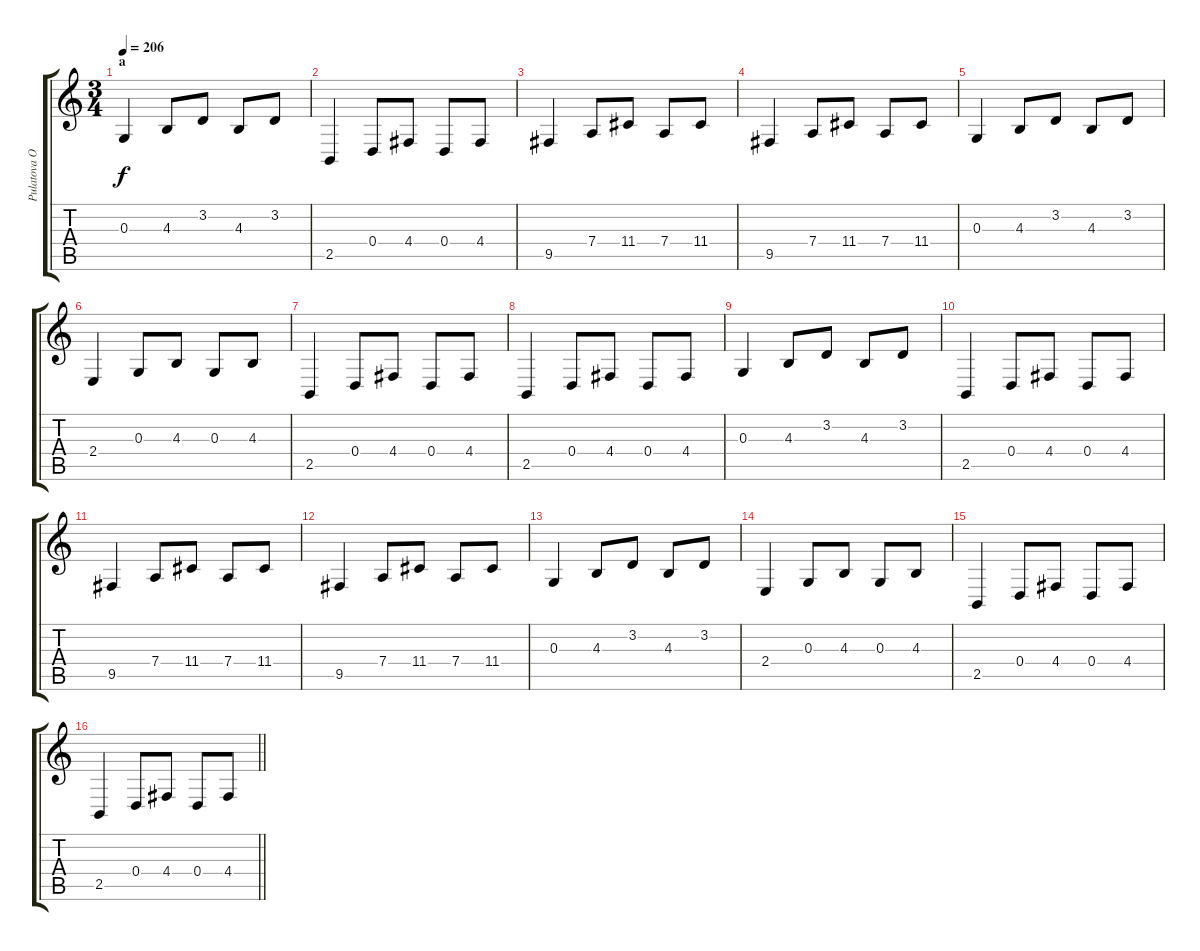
\track ("Pulatova O (LH)" "Pulatova O") {instrument acousticgrandpiano}
\staff {score tabs}
\tuning (E4 B3 G3 D3 A2 E2) {hide}
\ts (3 4)
\section ("" "a")
\tempo 206
\clef g2
\ks c
0.3.4{dy f} 4.3.8 3.2.8 4.3.8 3.2.8 |
2.5.4 0.4.8 4.4.8 0.4.8 4.4.8 |
9.5.4 7.4.8 11.4.8 7.4.8 11.4.8 |
9.5.4 7.4.8 11.4.8 7.4.8 11.4.8 |
0.3.4 4.3.8 3.2.8 4.3.8 3.2.8 |
2.4.4 0.3.8 4.3.8 0.3.8 4.3.8 |
2.5.4 0.4.8 4.4.8 0.4.8 4.4.8 |
2.5.4 0.4.8 4.4.8 0.4.8 4.4.8 |
0.3.4 4.3.8 3.2.8 4.3.8 3.2.8 |
2.5.4 0.4.8 4.4.8 0.4.8 4.4.8 |
9.5.4 7.4.8 11.4.8 7.4.8 11.4.8 |
9.5.4 7.4.8 11.4.8 7.4.8 11.4.8 |
0.3.4 4.3.8 3.2.8 4.3.8 3.2.8 |
2.4.4 0.3.8 4.3.8 0.3.8 4.3.8 |
2.5.4 0.4.8 4.4.8 0.4.8 4.4.8 |
\barLineRight lightlight
2.5.4 0.4.8 4.4.8 0.4.8 4.4.8
